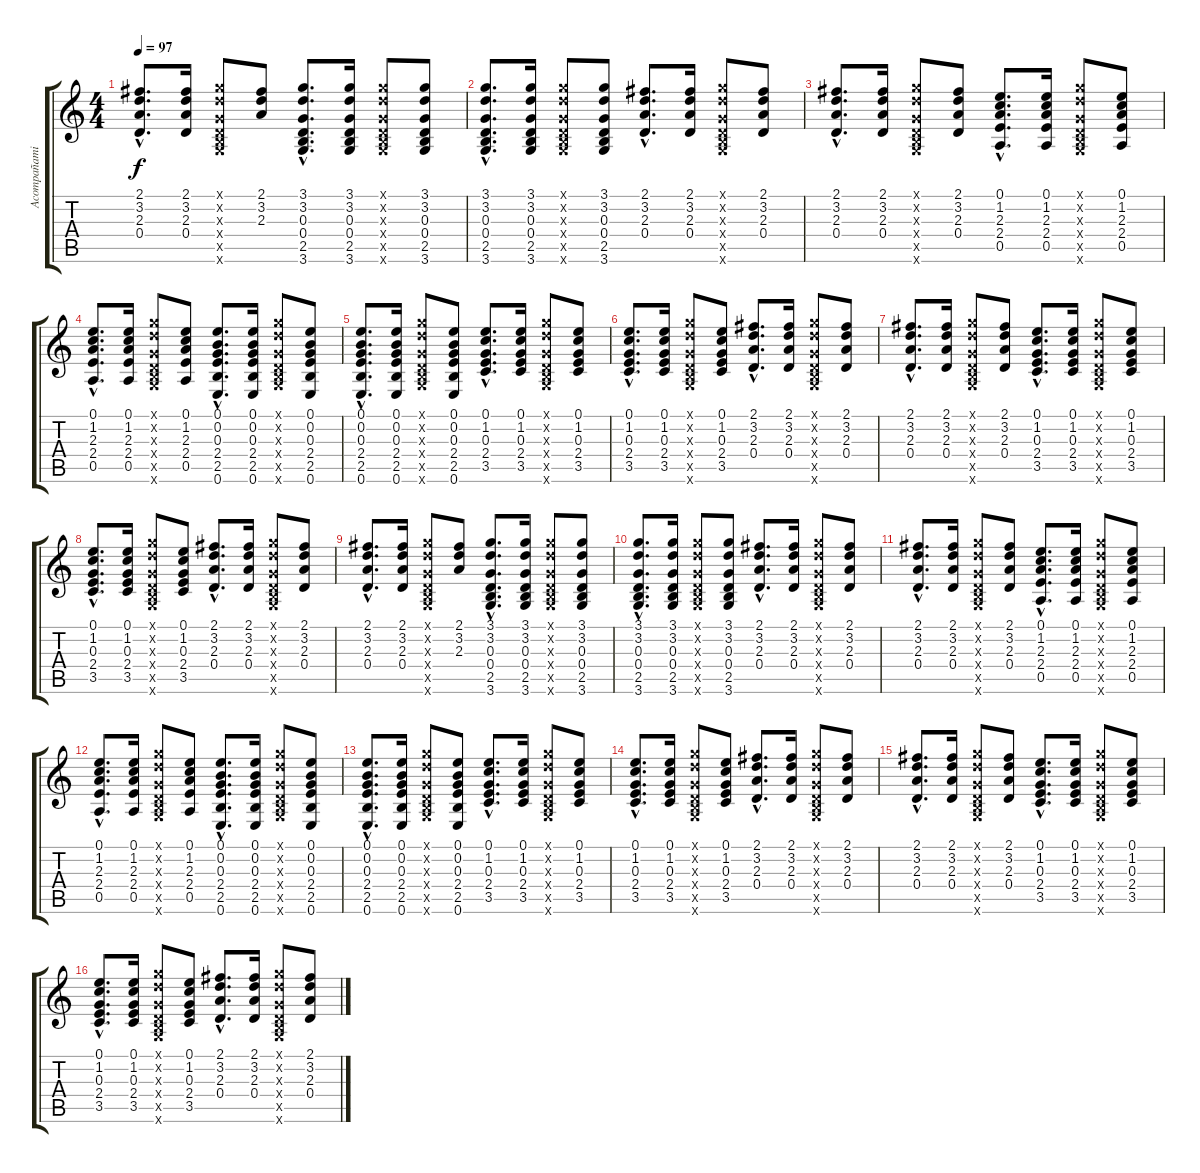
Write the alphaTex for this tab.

\track ("Acompañamiento" "Acompañami") {instrument acousticguitarnylon}
\staff {score tabs}
\tuning (E4 B3 G3 D3 A2 E2) {hide}
\ts (4 4)
\tempo 97
\clef g2
\ks c
(2.1{hac} 3.2{hac} 2.3{hac} 0.4{hac}).8{d dy f} (2.1 3.2 2.3 0.4).16 (3.1{x} 3.2{x} 0.3{x} 0.4{x} 2.5{x} 3.6{x}).8 (2.1 3.2 2.3).8 (3.1{hac} 3.2{hac} 0.3{hac} 0.4{hac} 2.5{hac} 3.6{hac}).8{d} (3.1 3.2 0.3 0.4 2.5 3.6).16 (3.1{x} 3.2{x} 0.3{x} 0.4{x} 2.5{x} 3.6{x}).8 (3.1 3.2 0.3 0.4 2.5 3.6).8 |
(3.1{hac} 3.2{hac} 0.3{hac} 0.4{hac} 2.5{hac} 3.6{hac}).8{d} (3.1 3.2 0.3 0.4 2.5 3.6).16 (3.1{x} 3.2{x} 0.3{x} 0.4{x} 2.5{x} 3.6{x}).8 (3.1 3.2 0.3 0.4 2.5 3.6).8 (2.1{hac} 3.2{hac} 2.3{hac} 0.4{hac}).8{d} (2.1 3.2 2.3 0.4).16 (3.1{x} 3.2{x} 0.3{x} 0.4{x} 2.5{x} 3.6{x}).8 (2.1 3.2 2.3 0.4).8 |
(2.1{hac} 3.2{hac} 2.3{hac} 0.4{hac}).8{d} (2.1 3.2 2.3 0.4).16 (3.1{x} 3.2{x} 0.3{x} 0.4{x} 2.5{x} 3.6{x}).8 (2.1 3.2 2.3 0.4).8 (0.1{hac} 1.2{hac} 2.3{hac} 2.4{hac} 0.5{hac}).8{d} (0.1 1.2 2.3 2.4 0.5).16 (3.1{x} 3.2{x} 0.3{x} 0.4{x} 2.5{x} 3.6{x}).8 (0.1 1.2 2.3 2.4 0.5).8 |
(0.1{hac} 1.2{hac} 2.3{hac} 2.4{hac} 0.5{hac}).8{d} (0.1 1.2 2.3 2.4 0.5).16 (3.1{x} 3.2{x} 0.3{x} 0.4{x} 2.5{x} 3.6{x}).8 (0.1 1.2 2.3 2.4 0.5).8 (0.1{hac} 0.2{hac} 0.3{hac} 2.4{hac} 2.5{hac} 0.6{hac}).8{d} (0.1 0.2 0.3 2.4 2.5 0.6).16 (3.1{x} 3.2{x} 0.3{x} 0.4{x} 2.5{x} 3.6{x}).8 (0.1 0.2 0.3 2.4 2.5 0.6).8 |
(0.1{hac} 0.2{hac} 0.3{hac} 2.4{hac} 2.5{hac} 0.6{hac}).8{d} (0.1 0.2 0.3 2.4 2.5 0.6).16 (3.1{x} 3.2{x} 0.3{x} 0.4{x} 2.5{x} 3.6{x}).8 (0.1 0.2 0.3 2.4 2.5 0.6).8 (0.1{hac} 1.2{hac} 0.3{hac} 2.4{hac} 3.5{hac}).8{d} (0.1 1.2 0.3 2.4 3.5).16 (3.1{x} 3.2{x} 0.3{x} 0.4{x} 2.5{x} 3.6{x}).8 (0.1 1.2 0.3 2.4 3.5).8 |
(0.1{hac} 1.2{hac} 0.3{hac} 2.4{hac} 3.5{hac}).8{d} (0.1 1.2 0.3 2.4 3.5).16 (3.1{x} 3.2{x} 0.3{x} 0.4{x} 2.5{x} 3.6{x}).8 (0.1 1.2 0.3 2.4 3.5).8 (2.1{hac} 3.2{hac} 2.3{hac} 0.4{hac}).8{d} (2.1 3.2 2.3 0.4).16 (3.1{x} 3.2{x} 0.3{x} 0.4{x} 2.5{x} 3.6{x}).8 (2.1 3.2 2.3 0.4).8 |
(2.1{hac} 3.2{hac} 2.3{hac} 0.4{hac}).8{d} (2.1 3.2 2.3 0.4).16 (3.1{x} 3.2{x} 0.3{x} 0.4{x} 2.5{x} 3.6{x}).8 (2.1 3.2 2.3 0.4).8 (0.1{hac} 1.2{hac} 0.3{hac} 2.4{hac} 3.5{hac}).8{d} (0.1 1.2 0.3 2.4 3.5).16 (3.1{x} 3.2{x} 0.3{x} 0.4{x} 2.5{x} 3.6{x}).8 (0.1 1.2 0.3 2.4 3.5).8 |
(0.1{hac} 1.2{hac} 0.3{hac} 2.4{hac} 3.5{hac}).8{d} (0.1 1.2 0.3 2.4 3.5).16 (3.1{x} 3.2{x} 0.3{x} 0.4{x} 2.5{x} 3.6{x}).8 (0.1 1.2 0.3 2.4 3.5).8 (2.1{hac} 3.2{hac} 2.3{hac} 0.4{hac}).8{d} (2.1 3.2 2.3 0.4).16 (3.1{x} 3.2{x} 0.3{x} 0.4{x} 2.5{x} 3.6{x}).8 (2.1 3.2 2.3 0.4).8 |
(2.1{hac} 3.2{hac} 2.3{hac} 0.4{hac}).8{d} (2.1 3.2 2.3 0.4).16 (3.1{x} 3.2{x} 0.3{x} 0.4{x} 2.5{x} 3.6{x}).8 (2.1 3.2 2.3).8 (3.1{hac} 3.2{hac} 0.3{hac} 0.4{hac} 2.5{hac} 3.6{hac}).8{d} (3.1 3.2 0.3 0.4 2.5 3.6).16 (3.1{x} 3.2{x} 0.3{x} 0.4{x} 2.5{x} 3.6{x}).8 (3.1 3.2 0.3 0.4 2.5 3.6).8 |
(3.1{hac} 3.2{hac} 0.3{hac} 0.4{hac} 2.5{hac} 3.6{hac}).8{d} (3.1 3.2 0.3 0.4 2.5 3.6).16 (3.1{x} 3.2{x} 0.3{x} 0.4{x} 2.5{x} 3.6{x}).8 (3.1 3.2 0.3 0.4 2.5 3.6).8 (2.1{hac} 3.2{hac} 2.3{hac} 0.4{hac}).8{d} (2.1 3.2 2.3 0.4).16 (3.1{x} 3.2{x} 0.3{x} 0.4{x} 2.5{x} 3.6{x}).8 (2.1 3.2 2.3 0.4).8 |
(2.1{hac} 3.2{hac} 2.3{hac} 0.4{hac}).8{d} (2.1 3.2 2.3 0.4).16 (3.1{x} 3.2{x} 0.3{x} 0.4{x} 2.5{x} 3.6{x}).8 (2.1 3.2 2.3 0.4).8 (0.1{hac} 1.2{hac} 2.3{hac} 2.4{hac} 0.5{hac}).8{d} (0.1 1.2 2.3 2.4 0.5).16 (3.1{x} 3.2{x} 0.3{x} 0.4{x} 2.5{x} 3.6{x}).8 (0.1 1.2 2.3 2.4 0.5).8 |
(0.1{hac} 1.2{hac} 2.3{hac} 2.4{hac} 0.5{hac}).8{d} (0.1 1.2 2.3 2.4 0.5).16 (3.1{x} 3.2{x} 0.3{x} 0.4{x} 2.5{x} 3.6{x}).8 (0.1 1.2 2.3 2.4 0.5).8 (0.1{hac} 0.2{hac} 0.3{hac} 2.4{hac} 2.5{hac} 0.6{hac}).8{d} (0.1 0.2 0.3 2.4 2.5 0.6).16 (3.1{x} 3.2{x} 0.3{x} 0.4{x} 2.5{x} 3.6{x}).8 (0.1 0.2 0.3 2.4 2.5 0.6).8 |
(0.1{hac} 0.2{hac} 0.3{hac} 2.4{hac} 2.5{hac} 0.6{hac}).8{d} (0.1 0.2 0.3 2.4 2.5 0.6).16 (3.1{x} 3.2{x} 0.3{x} 0.4{x} 2.5{x} 3.6{x}).8 (0.1 0.2 0.3 2.4 2.5 0.6).8 (0.1{hac} 1.2{hac} 0.3{hac} 2.4{hac} 3.5{hac}).8{d} (0.1 1.2 0.3 2.4 3.5).16 (3.1{x} 3.2{x} 0.3{x} 0.4{x} 2.5{x} 3.6{x}).8 (0.1 1.2 0.3 2.4 3.5).8 |
(0.1{hac} 1.2{hac} 0.3{hac} 2.4{hac} 3.5{hac}).8{d} (0.1 1.2 0.3 2.4 3.5).16 (3.1{x} 3.2{x} 0.3{x} 0.4{x} 2.5{x} 3.6{x}).8 (0.1 1.2 0.3 2.4 3.5).8 (2.1{hac} 3.2{hac} 2.3{hac} 0.4{hac}).8{d} (2.1 3.2 2.3 0.4).16 (3.1{x} 3.2{x} 0.3{x} 0.4{x} 2.5{x} 3.6{x}).8 (2.1 3.2 2.3 0.4).8 |
(2.1{hac} 3.2{hac} 2.3{hac} 0.4{hac}).8{d} (2.1 3.2 2.3 0.4).16 (3.1{x} 3.2{x} 0.3{x} 0.4{x} 2.5{x} 3.6{x}).8 (2.1 3.2 2.3 0.4).8 (0.1{hac} 1.2{hac} 0.3{hac} 2.4{hac} 3.5{hac}).8{d} (0.1 1.2 0.3 2.4 3.5).16 (3.1{x} 3.2{x} 0.3{x} 0.4{x} 2.5{x} 3.6{x}).8 (0.1 1.2 0.3 2.4 3.5).8 |
(0.1{hac} 1.2{hac} 0.3{hac} 2.4{hac} 3.5{hac}).8{d} (0.1 1.2 0.3 2.4 3.5).16 (3.1{x} 3.2{x} 0.3{x} 0.4{x} 2.5{x} 3.6{x}).8 (0.1 1.2 0.3 2.4 3.5).8 (2.1{hac} 3.2{hac} 2.3{hac} 0.4{hac}).8{d} (2.1 3.2 2.3 0.4).16 (3.1{x} 3.2{x} 0.3{x} 0.4{x} 2.5{x} 3.6{x}).8 (2.1 3.2 2.3 0.4).8
